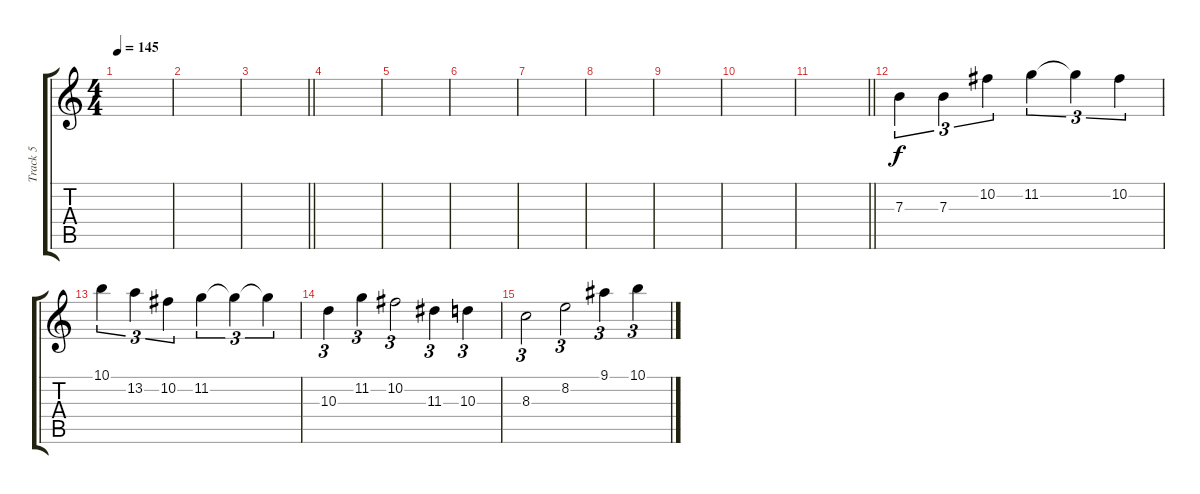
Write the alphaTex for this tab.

\track ("Track 5" "Track 5") {instrument acousticguitarsteel}
\staff {score tabs}
\tuning (Db4 Ab3 E3 B2 Gb2 B1) {hide}
\ts (4 4)
\tempo 145
\clef g2
\ks c
|
|
\barLineRight lightlight
|
\section ("" " ")
|
|
|
|
|
|
|
\barLineRight lightlight
|
\section ("" " ")
7.3.4{tu (3 2)} 7.3.4{tu (3 2)} 10.2.4{tu (3 2)} 11.2.4{tu (3 2)} 11.2{t}.4{tu (3 2)} 10.2.4{tu (3 2)} |
10.1.4{tu (3 2)} 13.2.4{tu (3 2)} 10.2.4{tu (3 2)} 11.2.4{tu (3 2)} 11.2{t}.4{tu (3 2)} 11.2{t}.4{tu (3 2)} |
10.3.4{tu (3 2)} 11.2.4{tu (3 2)} 10.2.2{tu (3 2)} 11.3.4{tu (3 2)} 10.3.4{tu (3 2)} |
8.3.2{tu (3 2)} 8.2.2{tu (3 2)} 9.1.4{tu (3 2)} 10.1.4{tu (3 2)}
